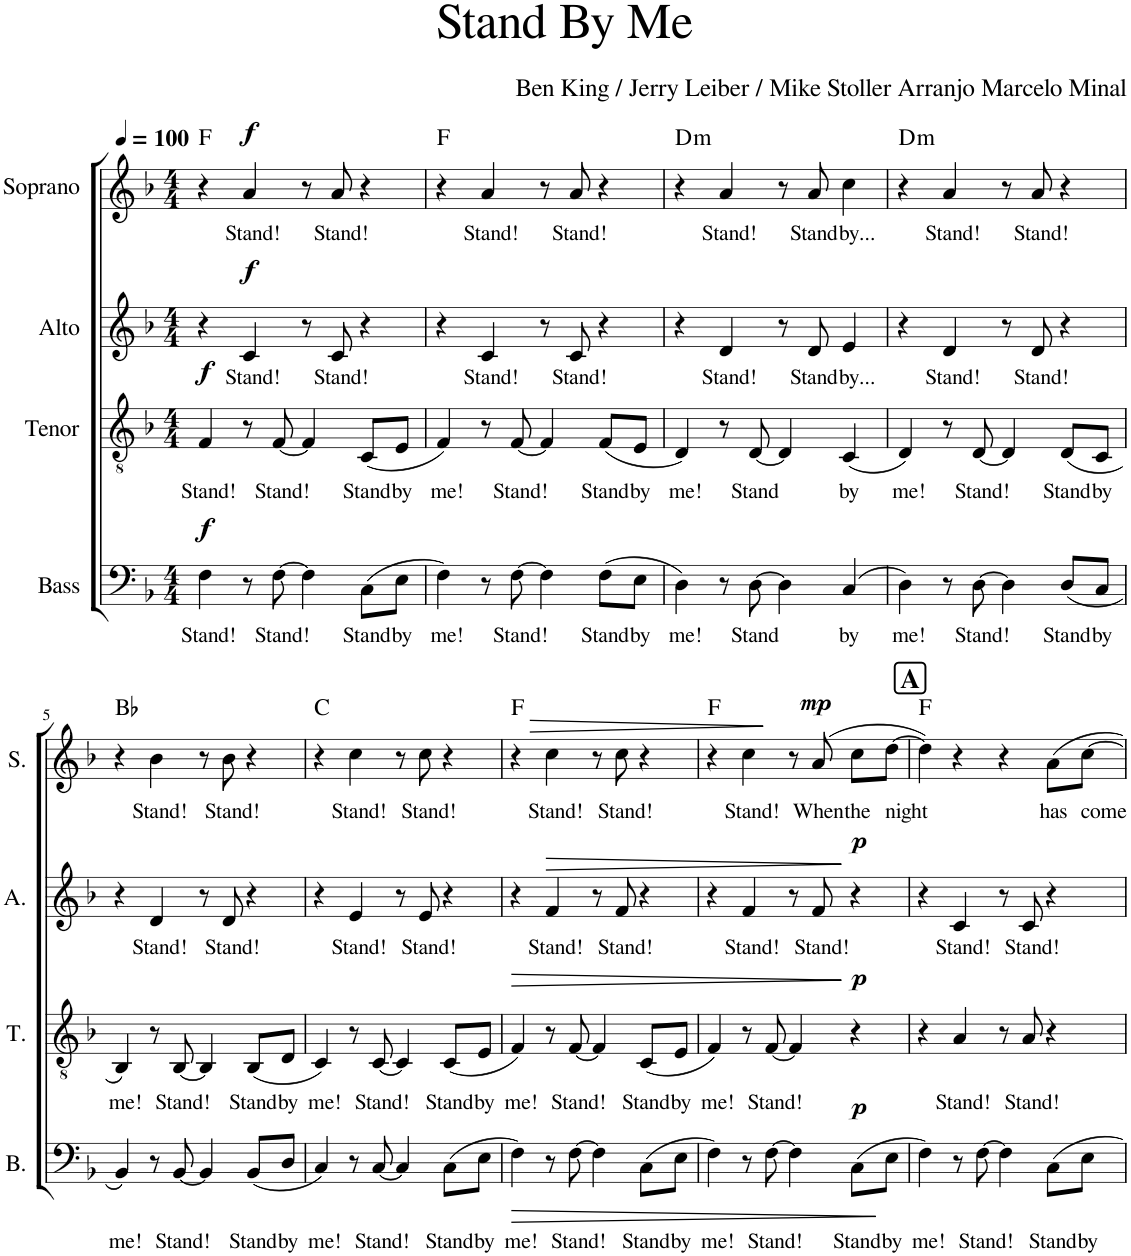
**kern	**text	**dynam	**kern	**text	**dynam	**kern	**text	**dynam	**kern	**text	**dynam	**harte
*part4	*part4	*part4	*part3	*part3	*part3	*part2	*part2	*part2	*part1	*part1	*part1	*part1
*staff4	*staff4	*staff4	*staff3	*staff3	*staff3	*staff2	*staff2	*staff2	*staff1	*staff1	*staff1	*
*I"Bass	*	*	*I"Tenor	*	*	*I"Alto	*	*	*I"Soprano	*	*	*
*I'B.	*	*	*I'T.	*	*	*I'A.	*	*	*I'S.	*	*	*
*clefF4	*	*	*clefGv2	*	*	*clefG2	*	*	*clefG2	*	*	*
*k[b-]	*	*	*k[b-]	*	*	*k[b-]	*	*	*k[b-]	*	*	*
*M4/4	*	*	*M4/4	*	*	*M4/4	*	*	*M4/4	*	*	*
*MM100	*	*	*MM100	*	*	*MM100	*	*	*MM100	*	*	*
=1	=1	=1	=1	=1	=1	=1	=1	=1	=1	=1	=1	=1
!	!LO:LY:b	!LO:DY:a	!	!LO:LY:b	!LO:DY:a	!	!	!	!	!	!	!
4F\	Stand!	f	4F/	Stand!	f	4r	.	.	4r	.	.	F:maj
!	!	!	!	!	!	!	!LO:LY:b	!LO:DY:a	!	!LO:LY:b	!LO:DY:a	!
8r	.	.	8r	.	.	4c/	Stand!	f	4a/	Stand!	f	.
!	!LO:LY:b	!	!	!LO:LY:b	!	!	!	!	!	!	!	!
[8F\	Stand!	.	[8F/	Stand!	.	.	.	.	.	.	.	.
4F\]	.	.	4F/]	.	.	8r	.	.	8r	.	.	.
!	!	!	!	!	!	!	!LO:LY:b	!	!	!LO:LY:b	!	!
.	.	.	.	.	.	8c/	Stand!	.	8a/	Stand!	.	.
!	!LO:LY:b	!	!	!LO:LY:b	!	!	!	!	!	!	!	!
(8C\L	Stand	.	(8C/L	Stand	.	4r	.	.	4r	.	.	.
!	!LO:LY:b	!	!	!LO:LY:b	!	!	!	!	!	!	!	!
8E\J	by	.	8E/J	by	.	.	.	.	.	.	.	.
=2	=2	=2	=2	=2	=2	=2	=2	=2	=2	=2	=2	=2
!	!LO:LY:b	!	!	!LO:LY:b	!	!	!	!	!	!	!	!
4F\)	me!	.	4F/)	me!	.	4r	.	.	4r	.	.	F:maj
!	!	!	!	!	!	!	!LO:LY:b	!	!	!LO:LY:b	!	!
8r	.	.	8r	.	.	4c/	Stand!	.	4a/	Stand!	.	.
!	!LO:LY:b	!	!	!LO:LY:b	!	!	!	!	!	!	!	!
[8F\	Stand!	.	[8F/	Stand!	.	.	.	.	.	.	.	.
4F\]	.	.	4F/]	.	.	8r	.	.	8r	.	.	.
!	!	!	!	!	!	!	!LO:LY:b	!	!	!LO:LY:b	!	!
.	.	.	.	.	.	8c/	Stand!	.	8a/	Stand!	.	.
!	!LO:LY:b	!	!	!LO:LY:b	!	!	!	!	!	!	!	!
(8F\L	Stand	.	(8F/L	Stand	.	4r	.	.	4r	.	.	.
!	!LO:LY:b	!	!	!LO:LY:b	!	!	!	!	!	!	!	!
8E\J	by	.	8E/J	by	.	.	.	.	.	.	.	.
=3	=3	=3	=3	=3	=3	=3	=3	=3	=3	=3	=3	=3
!	!LO:LY:b	!	!	!LO:LY:b	!	!	!	!	!	!	!	!LO:H:kt=m
4D\)	me!	.	4D/)	me!	.	4r	.	.	4r	.	.	D:min
!	!	!	!	!	!	!	!LO:LY:b	!	!	!LO:LY:b	!	!
8r	.	.	8r	.	.	4d/	Stand!	.	4a/	Stand!	.	.
!	!LO:LY:b	!	!	!LO:LY:b	!	!	!	!	!	!	!	!
[8D\	Stand	.	[8D/	Stand	.	.	.	.	.	.	.	.
4D\]	.	.	4D/]	.	.	8r	.	.	8r	.	.	.
!	!	!	!	!	!	!	!LO:LY:b	!	!	!LO:LY:b	!	!
.	.	.	.	.	.	8d/	Stand	.	8a/	Stand	.	.
!	!LO:LY:b	!	!	!LO:LY:b	!	!	!LO:LY:b	!	!	!LO:LY:b	!	!
(4C/	by	.	(4C/	by	.	4e/	by...	.	4cc\	by...	.	.
=4	=4	=4	=4	=4	=4	=4	=4	=4	=4	=4	=4	=4
!	!LO:LY:b	!	!	!LO:LY:b	!	!	!	!	!	!	!	!LO:H:kt=m
4D\)	me!	.	4D/)	me!	.	4r	.	.	4r	.	.	D:min
!	!	!	!	!	!	!	!LO:LY:b	!	!	!LO:LY:b	!	!
8r	.	.	8r	.	.	4d/	Stand!	.	4a/	Stand!	.	.
!	!LO:LY:b	!	!	!LO:LY:b	!	!	!	!	!	!	!	!
[8D\	Stand!	.	[8D/	Stand!	.	.	.	.	.	.	.	.
4D\]	.	.	4D/]	.	.	8r	.	.	8r	.	.	.
!	!	!	!	!	!	!	!LO:LY:b	!	!	!LO:LY:b	!	!
.	.	.	.	.	.	8d/	Stand!	.	8a/	Stand!	.	.
!	!LO:LY:b	!	!	!LO:LY:b	!	!	!	!	!	!	!	!
(8D/L	Stand	.	(8D/L	Stand	.	4r	.	.	4r	.	.	.
!	!LO:LY:b	!	!	!LO:LY:b	!	!	!	!	!	!	!	!
8C/J	by	.	8C/J	by	.	.	.	.	.	.	.	.
!!LO:LB:g=z
=5	=5	=5	=5	=5	=5	=5	=5	=5	=5	=5	=5	=5
!	!LO:LY:b	!	!	!LO:LY:b	!	!	!	!	!	!	!	!
4BB-/)	me!	.	4BB-/)	me!	.	4r	.	.	4r	.	.	Bb:maj
!	!	!	!	!	!	!	!LO:LY:b	!	!	!LO:LY:b	!	!
8r	.	.	8r	.	.	4d/	Stand!	.	4b-\	Stand!	.	.
!	!LO:LY:b	!	!	!LO:LY:b	!	!	!	!	!	!	!	!
[8BB-/	Stand!	.	[8BB-/	Stand!	.	.	.	.	.	.	.	.
4BB-/]	.	.	4BB-/]	.	.	8r	.	.	8r	.	.	.
!	!	!	!	!	!	!	!LO:LY:b	!	!	!LO:LY:b	!	!
.	.	.	.	.	.	8d/	Stand!	.	8b-\	Stand!	.	.
!	!LO:LY:b	!	!	!LO:LY:b	!	!	!	!	!	!	!	!
(8BB-/L	Stand	.	(8BB-/L	Stand	.	4r	.	.	4r	.	.	.
!	!LO:LY:b	!	!	!LO:LY:b	!	!	!	!	!	!	!	!
8D/J	by	.	8D/J	by	.	.	.	.	.	.	.	.
=6	=6	=6	=6	=6	=6	=6	=6	=6	=6	=6	=6	=6
!	!LO:LY:b	!	!	!LO:LY:b	!	!	!	!	!	!	!	!
4C/)	me!	.	4C/)	me!	.	4r	.	.	4r	.	.	C:maj
!	!	!	!	!	!	!	!LO:LY:b	!	!	!LO:LY:b	!	!
8r	.	.	8r	.	.	4e/	Stand!	.	4cc\	Stand!	.	.
!	!LO:LY:b	!	!	!LO:LY:b	!	!	!	!	!	!	!	!
[8C/	Stand!	.	[8C/	Stand!	.	.	.	.	.	.	.	.
4C/]	.	.	4C/]	.	.	8r	.	.	8r	.	.	.
!	!	!	!	!	!	!	!LO:LY:b	!	!	!LO:LY:b	!	!
.	.	.	.	.	.	8e/	Stand!	.	8cc\	Stand!	.	.
!	!LO:LY:b	!	!	!LO:LY:b	!	!	!	!	!	!	!	!
(8C\L	Stand	.	(8C/L	Stand	.	4r	.	.	4r	.	.	.
!	!LO:LY:b	!	!	!LO:LY:b	!	!	!	!	!	!	!	!
8E\J	by	.	8E/J	by	.	.	.	.	.	.	.	.
=7	=7	=7	=7	=7	=7	=7	=7	=7	=7	=7	=7	=7
!	!LO:LY:b	!LO:HP:b	!	!LO:LY:b	!LO:HP:b	!	!	!	!	!	!	!
4F\)	me!	>	4F/)	me!	>	4r	.	.	4r	.	.	F:maj
!	!	!	!	!	!	!	!LO:LY:b	!LO:HP:b	!	!LO:LY:b	!LO:HP:b	!
8r	.	.	8r	.	.	4f/	Stand!	>	4cc\	Stand!	>	.
!	!LO:LY:b	!	!	!LO:LY:b	!	!	!	!	!	!	!	!
[8F\	Stand!	.	[8F/	Stand!	.	.	.	.	.	.	.	.
4F\]	.	.	4F/]	.	.	8r	.	.	8r	.	.	.
!	!	!	!	!	!	!	!LO:LY:b	!	!	!LO:LY:b	!	!
.	.	.	.	.	.	8f/	Stand!	.	8cc\	Stand!	.	.
!	!LO:LY:b	!	!	!LO:LY:b	!	!	!	!	!	!	!	!
(8C\L	Stand	.	(8C/L	Stand	.	4r	.	.	4r	.	.	.
!	!LO:LY:b	!	!	!LO:LY:b	!	!	!	!	!	!	!	!
8E\J	by	.	8E/J	by	.	.	.	.	.	.	.	.
=8	=8	=8	=8	=8	=8	=8	=8	=8	=8	=8	=8	=8
!	!LO:LY:b	!	!	!LO:LY:b	!	!	!	!	!	!	!	!
4F\)	me!	.	4F/)	me!	.	4r	.	.	4r	.	.	F:maj
!	!	!	!	!	!	!	!LO:LY:b	!	!	!LO:LY:b	!	!
8r	.	.	8r	.	.	4f/	Stand!	.	4cc\	Stand!	.	.
!	!LO:LY:b	!	!	!LO:LY:b	!	!	!	!	!	!	!	!
[8F\	Stand!	.	[8F/	Stand!	.	.	.	.	.	.	.	.
4F\]	.	.	4F/]	.	.	8r	.	.	8r	.	]	.
!	!	!	!	!	!	!	!LO:LY:b	!	!	!LO:LY:b	!LO:DY:a	!
.	.	.	.	.	.	8f/	Stand!	.	(8a/	When	mp	.
!	!LO:LY:b	!LO:DY:a	!	!	!LO:DY:n=1:a	!	!	!LO:DY:n=1:a	!	!LO:LY:b	!	!
(8C\L	Stand	p	4r	.	] p	4r	.	] p	8cc\L	the	.	.
!	!LO:LY:b	!	!	!	!	!	!	!	!	!LO:LY:b	!	!
8E\J	by	]	.	.	.	.	.	.	[8dd\J	night	.	.
!!LO:REH:place=s1:a:B:cj:fs=14:t=A
=9	=9	=9	=9	=9	=9	=9	=9	=9	=9	=9	=9	=9
!	!LO:LY:b	!	!	!	!	!	!	!	!	!	!	!
4F\)	me!	.	4r	.	.	4r	.	.	4dd\])	.	.	F:maj
!	!	!	!	!LO:LY:b	!	!	!LO:LY:b	!	!	!	!	!
8r	.	.	4A/	Stand!	.	4c/	Stand!	.	4r	.	.	.
!	!LO:LY:b	!	!	!	!	!	!	!	!	!	!	!
[8F\	Stand!	.	.	.	.	.	.	.	.	.	.	.
4F\]	.	.	8r	.	.	8r	.	.	4r	.	.	.
!	!	!	!	!LO:LY:b	!	!	!LO:LY:b	!	!	!	!	!
.	.	.	8A/	Stand!	.	8c/	Stand!	.	.	.	.	.
!	!LO:LY:b	!	!	!	!	!	!	!	!	!LO:LY:b	!	!
8C\L	Stand	.	4r	.	.	4r	.	.	8a\L	has	.	.
!	!LO:LY:b	!	!	!	!	!	!	!	!	!LO:LY:b	!	!
8E\J	by	.	.	.	.	.	.	.	[8cc\J	come	.	.
=	=	=	=	=	=	=	=	=	=	=	=	=
*-	*-	*-	*-	*-	*-	*-	*-	*-	*-	*-	*-	*-
